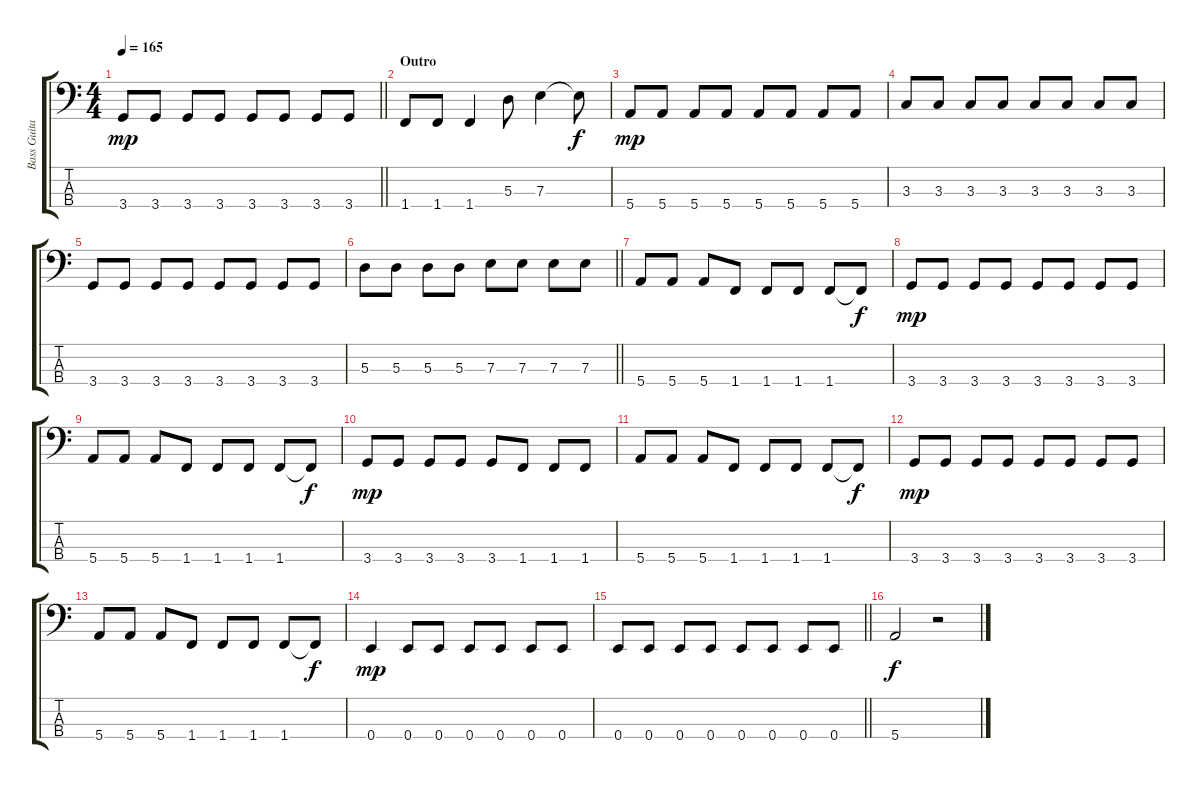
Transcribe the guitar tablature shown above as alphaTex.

\track ("Bass Guitar" "Bass Guita") {instrument electricbassfinger}
\staff {score tabs}
\tuning (G2 D2 A1 E1) {hide}
\ts (4 4)
\tempo 165
\clef f4
\barLineRight lightlight
\ks c
3.4.8{dy mp} 3.4.8 3.4.8 3.4.8 3.4.8 3.4.8 3.4.8 3.4.8 |
\section ("" "Outro")
1.4.8 1.4.8 1.4.4 5.3.8 7.3.4 7.3{t}.8{dy f} |
5.4.8{dy mp} 5.4.8 5.4.8 5.4.8 5.4.8 5.4.8 5.4.8 5.4.8 |
3.3.8 3.3.8 3.3.8 3.3.8 3.3.8 3.3.8 3.3.8 3.3.8 |
3.4.8 3.4.8 3.4.8 3.4.8 3.4.8 3.4.8 3.4.8 3.4.8 |
\barLineRight lightlight
5.3.8 5.3.8 5.3.8 5.3.8 7.3.8 7.3.8 7.3.8 7.3.8 |
5.4.8 5.4.8 5.4.8 1.4.8 1.4.8 1.4.8 1.4.8 1.4{t}.8{dy f} |
3.4.8{dy mp} 3.4.8 3.4.8 3.4.8 3.4.8 3.4.8 3.4.8 3.4.8 |
5.4.8 5.4.8 5.4.8 1.4.8 1.4.8 1.4.8 1.4.8 1.4{t}.8{dy f} |
3.4.8{dy mp} 3.4.8 3.4.8 3.4.8 3.4.8 1.4.8 1.4.8 1.4.8 |
5.4.8 5.4.8 5.4.8 1.4.8 1.4.8 1.4.8 1.4.8 1.4{t}.8{dy f} |
3.4.8{dy mp} 3.4.8 3.4.8 3.4.8 3.4.8 3.4.8 3.4.8 3.4.8 |
5.4.8 5.4.8 5.4.8 1.4.8 1.4.8 1.4.8 1.4.8 1.4{t}.8{dy f} |
0.4.4{dy mp} 0.4.8 0.4.8 0.4.8 0.4.8 0.4.8 0.4.8 |
\barLineRight lightlight
0.4.8 0.4.8 0.4.8 0.4.8 0.4.8 0.4.8 0.4.8 0.4.8 |
5.4.2{dy f} r.2
